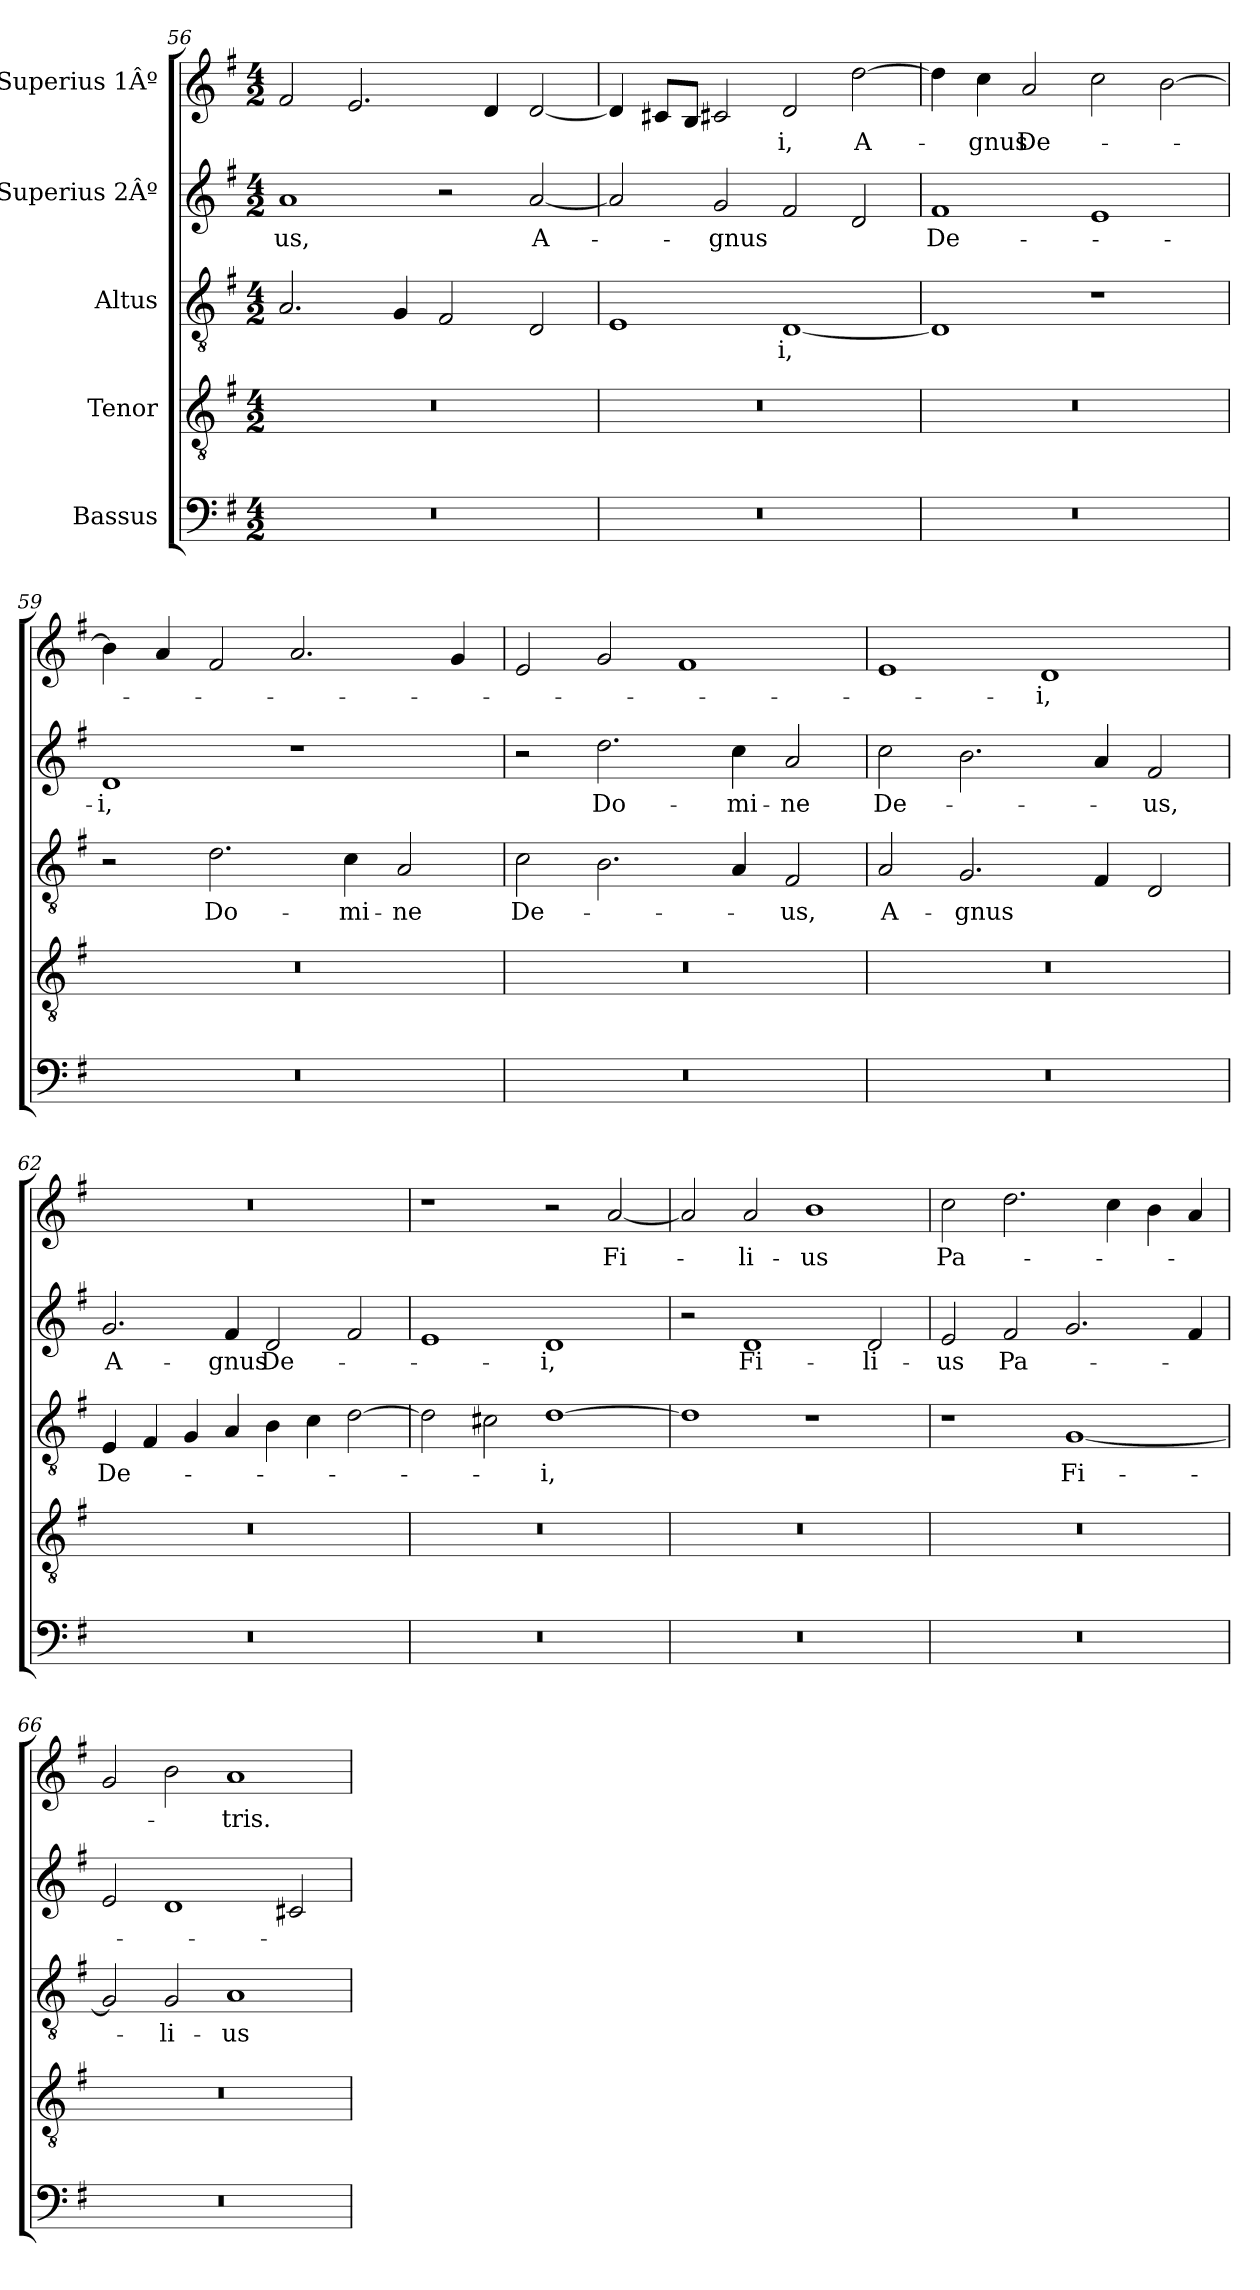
**kern	**kern	**kern	**text	**kern	**text	**kern	**text
*part5	*part4	*part3	*part3	*part2	*part2	*part1	*part1
*staff5	*staff4	*staff3	*staff3	*staff2	*staff2	*staff1	*staff1
*I"Bassus	*I"Tenor	*I"Altus	*	*I"Superius 2Âº	*	*I"Superius 1Âº	*
*clefF4	*clefGv2	*clefGv2	*	*clefG2	*	*clefG2	*
*k[f#]	*k[f#]	*k[f#]	*	*k[f#]	*	*k[f#]	*
*M4/2	*M4/2	*M4/2	*	*M4/2	*	*M4/2	*
=56	=56	=56	=56	=56	=56	=56	=56
0r	0r	2.A/	.	1a/	-us,	2f#/	.
.	.	.	.	.	.	2.e/	.
.	.	4G/	.	.	.	.	.
.	.	2F#/	.	2r	.	.	.
.	.	.	.	.	.	4d/	.
.	.	2D/	.	[2a/	A-	[2d/	.
=57	=57	=57	=57	=57	=57	=57	=57
0r	0r	1E/	.	2a/]	.	4d/]	.
.	.	.	.	.	.	8c#X/L	.
.	.	.	.	.	.	8B/J	.
.	.	.	.	2g/	-gnus	2c#X/	.
.	.	[1D/	-i,	2f#/	.	2d/	-i,
.	.	.	.	2d/	.	[2dd\	A-
=58	=58	=58	=58	=58	=58	=58	=58
0r	0r	1D/]	.	1f#/	De-	4dd\]	.
.	.	.	.	.	.	4cc\	-gnus
.	.	.	.	.	.	2a/	De-
.	.	1r	.	1e/	.	2cc\	.
.	.	.	.	.	.	[2b\	.
=59	=59	=59	=59	=59	=59	=59	=59
0r	0r	2r	.	1d/	-i,	4b\]	.
.	.	.	.	.	.	4a/	.
.	.	2.d\	Do-	.	.	2f#/	.
.	.	.	.	1r	.	2.a/	.
.	.	4c\	-mi-	.	.	.	.
.	.	2A/	-ne	.	.	.	.
.	.	.	.	.	.	4g/	.
=60	=60	=60	=60	=60	=60	=60	=60
0r	0r	2c\	De-	2r	.	2e/	.
.	.	2.B\	.	2.dd\	Do-	2g/	.
.	.	.	.	.	.	1f#/	.
.	.	4A/	.	4cc\	-mi-	.	.
.	.	2F#/	-us,	2a/	-ne	.	.
=61	=61	=61	=61	=61	=61	=61	=61
0r	0r	2A/	A-	2cc\	De-	1e/	.
.	.	2.G/	-gnus	2.b\	.	.	.
.	.	.	.	.	.	1d/	-i,
.	.	4F#/	.	4a/	.	.	.
.	.	2D/	.	2f#/	-us,	.	.
=62	=62	=62	=62	=62	=62	=62	=62
0r	0r	4E/	De-	2.g/	A-	0r	.
.	.	4F#/	.	.	.	.	.
.	.	4G/	.	.	.	.	.
.	.	4A/	.	4f#/	-gnus	.	.
.	.	4B\	.	2d/	De-	.	.
.	.	4c\	.	.	.	.	.
.	.	[2d\	.	2f#/	.	.	.
=63	=63	=63	=63	=63	=63	=63	=63
0r	0r	2d\]	.	1e/	.	1r	.
.	.	2c#X\	.	.	.	.	.
.	.	[1d\	-i,	1d/	-i,	2r	.
.	.	.	.	.	.	[2a/	Fi-
=64	=64	=64	=64	=64	=64	=64	=64
0r	0r	1d\]	.	2r	.	2a/]	.
.	.	.	.	1d/	Fi-	2a/	-li-
.	.	1r	.	.	.	1b\	-us
.	.	.	.	2d/	-li-	.	.
=65	=65	=65	=65	=65	=65	=65	=65
0r	0r	1r	.	2e/	-us	2cc\	Pa-
.	.	.	.	2f#/	Pa-	2.dd\	.
.	.	[1G/	Fi-	2.g/	.	.	.
.	.	.	.	.	.	4cc\	.
.	.	.	.	.	.	4b\	.
.	.	.	.	4f#/	.	4a/	.
=66	=66	=66	=66	=66	=66	=66	=66
0r	0r	2G/]	.	2e/	.	2g/	.
.	.	2G/	-li-	1d/	.	2b\	.
.	.	1A/	-us	.	.	1a/	-tris.
.	.	.	.	2c#X/	.	.	.
=	=	=	=	=	=	=	=
*-	*-	*-	*-	*-	*-	*-	*-
